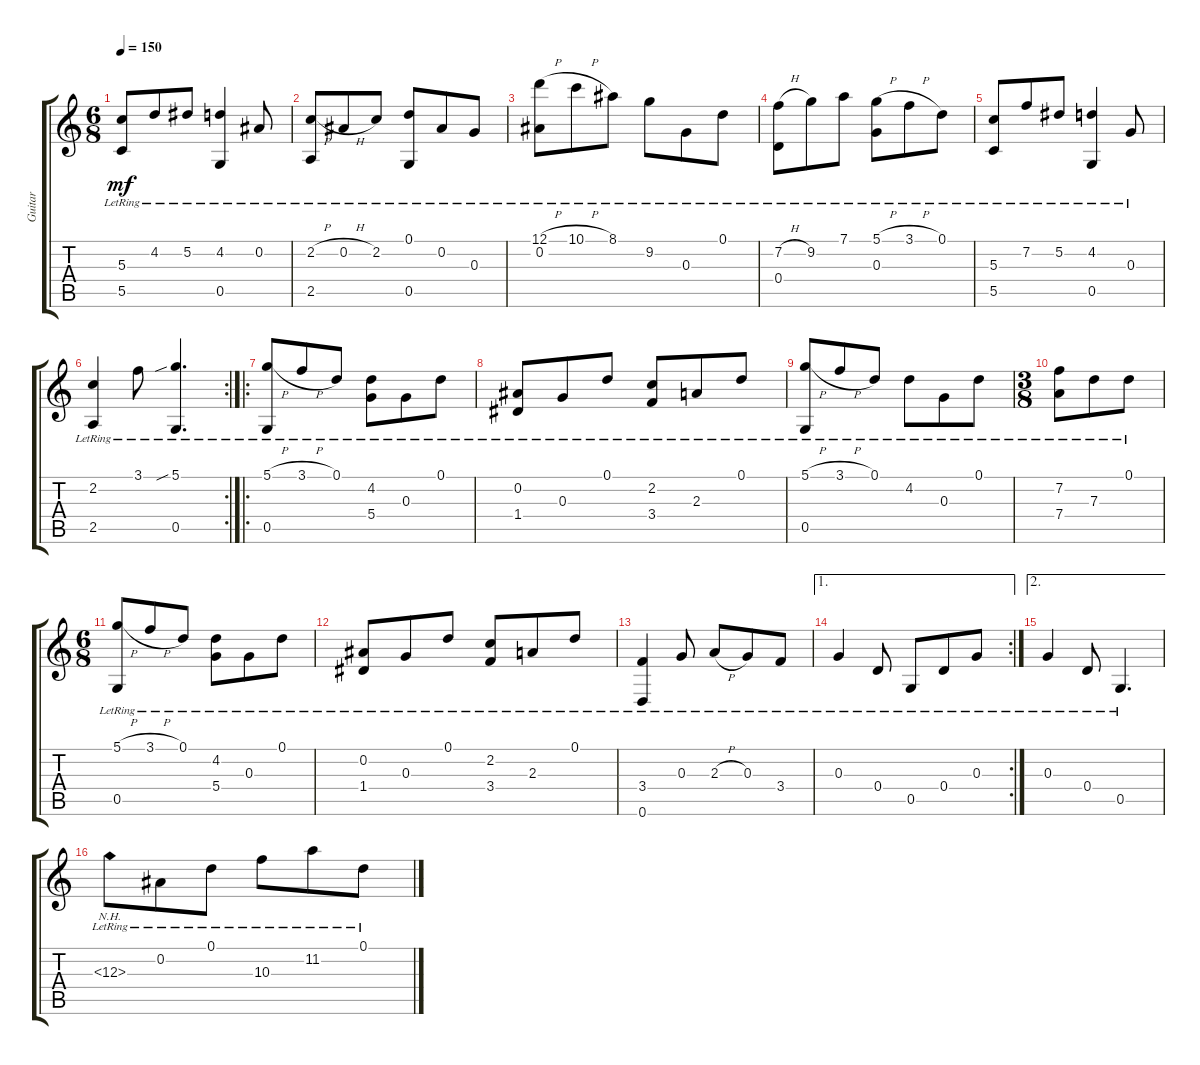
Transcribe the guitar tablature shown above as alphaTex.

\track ("Guitar" "Guitar") {instrument electricguitarclean}
\staff {score tabs}
\tuning (D4 Bb3 G3 D3 G2 D2) {hide}
\ts (6 8)
\tempo 150
\clef g2
\ks c
(5.3{lr} 5.5{lr}).8{dy mf} 4.2{lr}.8 5.2{lr}.8 (4.2{lr} 0.5{lr}).4 0.2{lr}.8 |
(2.2{h lr} 2.5{lr}).8 0.2{h lr}.8 2.2{lr}.8 (0.1{lr} 0.5{lr}).8 0.2{lr}.8 0.3{lr}.8 |
(12.1{h lr} 0.2{lr}).8 10.1{h lr}.8 8.1{lr}.8 9.2{lr}.8 0.3{lr}.8 0.1{lr}.8 |
(7.2{h lr} 0.4{lr}).8 9.2{lr}.8 7.1{lr}.8 (5.1{h lr} 0.3{lr}).8 3.1{h lr}.8 0.1{lr}.8 |
(5.3{lr} 5.5{lr}).8 7.2{lr}.8 5.2{lr}.8 (4.2{lr} 0.5{lr}).4 0.3{lr}.8 |
\rc 2
(2.2{lr} 2.5{lr}).4 3.1{lr}.8 (5.1{sib lr} 0.5{lr}).4{d} |
\ro
(5.1{h lr} 0.5).8 3.1{h lr}.8 0.1{lr}.8 (4.2{lr} 5.4{lr}).8 0.3{lr}.8 0.1{lr}.8 |
(0.2{lr} 1.4{lr}).8 0.3{lr}.8 0.1{lr}.8 (2.2{lr} 3.4{lr}).8 2.3{lr}.8 0.1{lr}.8 |
(5.1{h lr} 0.5{lr}).8 3.1{h lr}.8 0.1{lr}.8 4.2{lr}.8 0.3{lr}.8 0.1{lr}.8 |
\ts (3 8)
(7.2{lr} 7.4{lr}).8 7.3{lr}.8 0.1{lr}.8 |
\ts (6 8)
(5.1{h lr} 0.5{lr}).8 3.1{h lr}.8 0.1{lr}.8 (4.2{lr} 5.4{lr}).8 0.3{lr}.8 0.1{lr}.8 |
(0.2{lr} 1.4{lr}).8 0.3{lr}.8 0.1{lr}.8 (2.2{lr} 3.4{lr}).8 2.3{lr}.8 0.1{lr}.8 |
(3.4{lr} 0.6{lr}).4 0.3{lr}.8 2.3{h lr}.8 0.3{lr}.8 3.4{lr}.8 |
\ae 1
\rc 2
0.3{lr}.4 0.4{lr}.8 0.5{lr}.8 0.4{lr}.8 0.3{lr}.8 |
\ae 2
0.3{lr}.4 0.4{lr}.8 0.5{lr}.4{d} |
12.3{nh lr}.8 0.2{lr}.8 0.1{lr}.8 10.3{lr}.8 11.2{lr}.8 0.1{lr}.8
